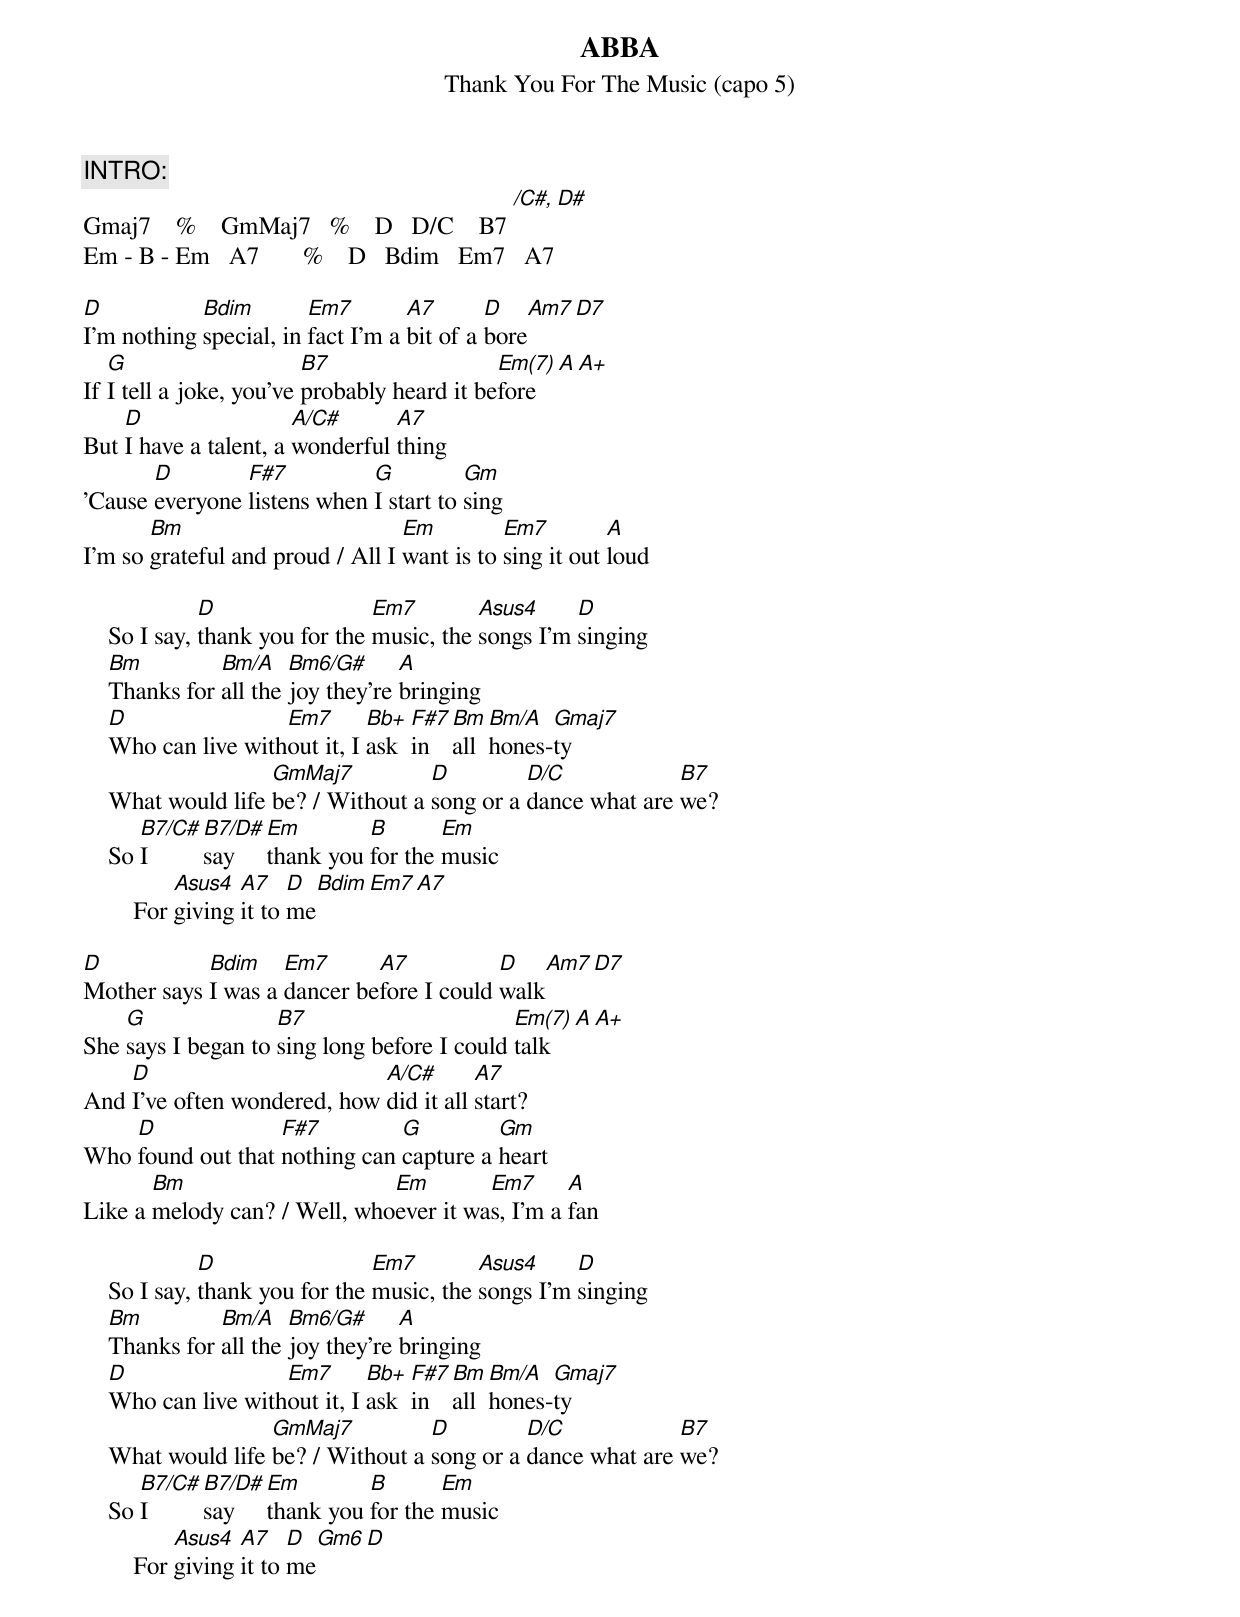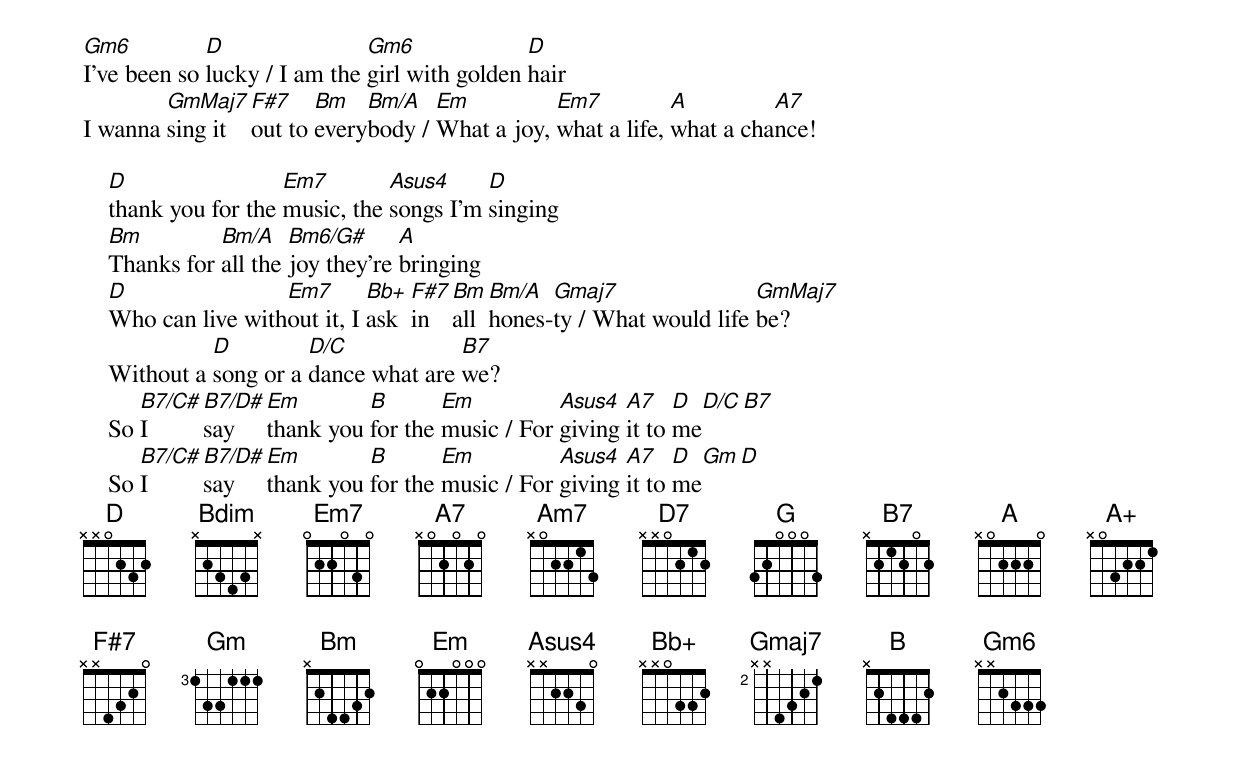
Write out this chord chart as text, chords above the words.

ABBA
Thank You For The Music (capo 5)

INTRO:
Gmaj7    %    GmMaj7   %    D   D/C    B7 [/C#, D#]
Em - B - Em   A7       %    D   Bdim   Em7   A7

D           Bdim        Em7        A7       D     Am7  D7
I'm nothing special, in fact I'm a bit of a bore
   G                     B7                  Em(7)   A   A+
If I tell a joke, you've probably heard it before
    D                  A/C#      A7
But I have a talent, a wonderful thing
       D        F#7          G          Gm
'Cause everyone listens when I start to sing
       Bm                         Em         Em7         A
I'm so grateful and proud / All I want is to sing it out loud

              D                 Em7        Asus4     D
    So I say, thank you for the music, the songs I'm singing
    Bm         Bm/A    Bm6/G#      A
    Thanks for all the joy they're bringing
    D                Em7       Bb+  F#7  Bm   Bm/A  Gmaj7
    Who can live without it, I ask  in   all  hones-ty
                    GmMaj7          D         D/C            B7
    What would life be? / Without a song or a dance what are we?
       B7/C#  B7/D#  Em        B       Em
    So I      say    thank you for the music
	    Asus4  A7    D		Bdim		Em7		A7
	For giving it to me

D           Bdim    Em7      A7           D     Am7  D7
Mother says I was a dancer before I could walk
    G               B7                       Em(7)   A   A+
She says I began to sing long before I could talk
    D                        A/C#       A7
And I've often wondered, how did it all start?
    D              F#7         G         Gm
Who found out that nothing can capture a heart
       Bm                     Em        Em7      A
Like a melody can? / Well, whoever it was, I'm a fan

              D                 Em7        Asus4     D
    So I say, thank you for the music, the songs I'm singing
    Bm         Bm/A    Bm6/G#      A
    Thanks for all the joy they're bringing
    D                Em7       Bb+  F#7  Bm   Bm/A  Gmaj7
    Who can live without it, I ask  in   all  hones-ty
                    GmMaj7          D         D/C            B7
    What would life be? / Without a song or a dance what are we?
       B7/C#  B7/D#  Em        B       Em
    So I      say    thank you for the music
	    Asus4  A7    D		Gm6		D
	For giving it to me

Gm6          D                Gm6              D
I've been so lucky / I am the girl with golden hair
        GmMaj7  F#7    Bm   Bm/A   Em          Em7          A         A7
I wanna sing it out to everybody / What a joy, what a life, what a chance!

    D                 Em7        Asus4     D
    thank you for the music, the songs I'm singing
    Bm         Bm/A    Bm6/G#      A
    Thanks for all the joy they're bringing
    D                Em7       Bb+  F#7  Bm   Bm/A  Gmaj7                GmMaj7
    Who can live without it, I ask  in   all  hones-ty / What would life be?
              D         D/C            B7
    Without a song or a dance what are we?
       B7/C#  B7/D#  Em        B       Em          Asus4  A7    D    D/C    B7
    So I      say    thank you for the music / For giving it to me
       B7/C#  B7/D#  Em        B       Em          Asus4  A7    D   Gm  D
    So I      say    thank you for the music / For giving it to me
